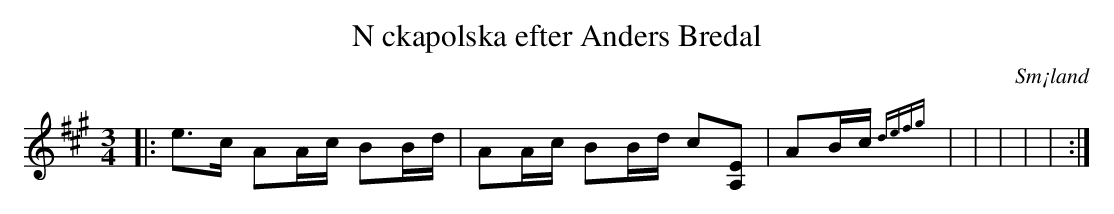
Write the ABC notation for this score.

X:1
T:N ckapolska efter Anders Bredal
O:Sm¡land
M:3/4
L:1/8
K:A
|: e>c AA/2c/2 BB/2d/2 | AA/2c/2 BB/2d/2 c[EA,] | AB/2c/2 {defg}/2 |  |  |  |  |  :|
